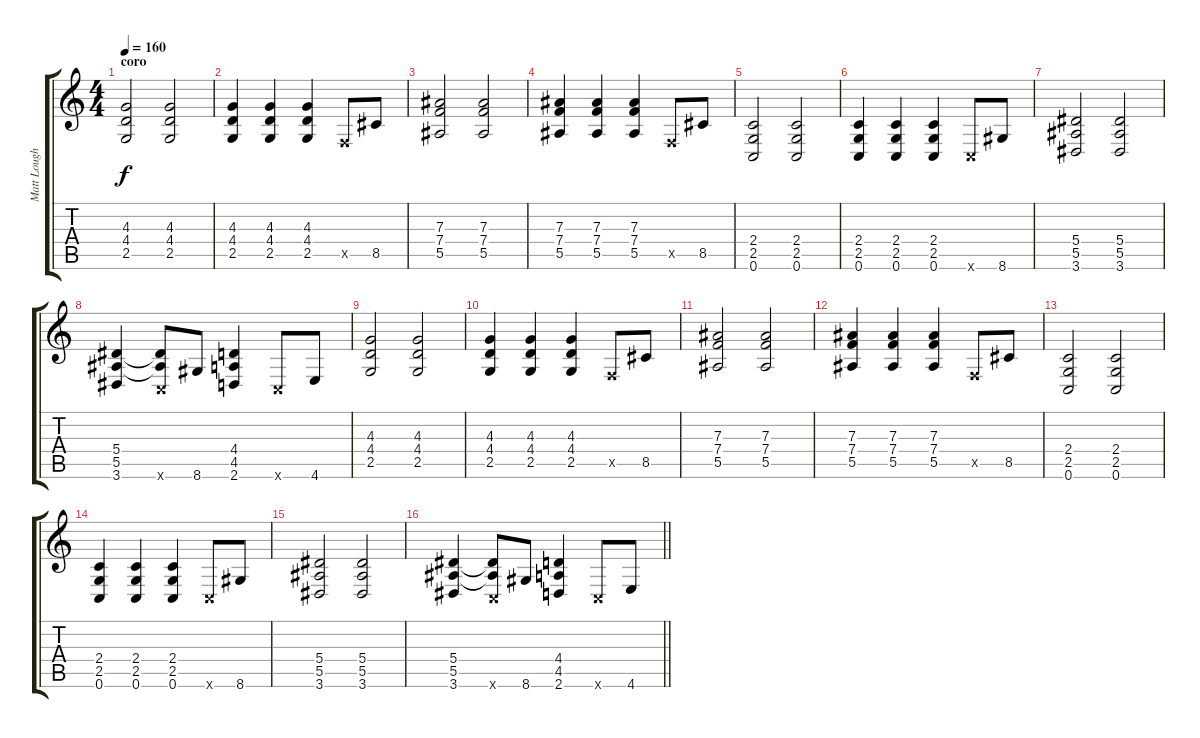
\track ("Matt Loughran" "Matt Lough") {instrument distortionguitar}
\staff {score tabs}
\tuning (C4 G3 Eb3 Bb2 F2 C2) {hide}
\ts (4 4)
\section ("" "coro")
\tempo 160
\clef g2
\ks c
(4.3 4.4 2.5).2{dy f volume 16} (4.3 4.4 2.5).2 |
(4.3 4.4 2.5).4 (4.3 4.4 2.5).4 (4.3 4.4 2.5).4 0.5{x}.8 8.5.8 |
(7.3 7.4 5.5).2 (7.3 7.4 5.5).2 |
(7.3 7.4 5.5).4 (7.3 7.4 5.5).4 (7.3 7.4 5.5).4 0.5{x}.8 8.5.8 |
(2.4 2.5 0.6).2 (2.4 2.5 0.6).2 |
(2.4 2.5 0.6).4 (2.4 2.5 0.6).4 (2.4 2.5 0.6).4 0.6{x}.8 8.6.8 |
(5.4 5.5 3.6).2 (5.4 5.5 3.6).2 |
(5.4 5.5 3.6).4 (5.4{t} 5.5{t} 0.6{x}).8 8.6.8 (4.4 4.5 2.6).4 0.6{x}.8 4.6.8 |
(4.3 4.4 2.5).2{volume 16} (4.3 4.4 2.5).2 |
(4.3 4.4 2.5).4 (4.3 4.4 2.5).4 (4.3 4.4 2.5).4 0.5{x}.8 8.5.8 |
(7.3 7.4 5.5).2 (7.3 7.4 5.5).2 |
(7.3 7.4 5.5).4 (7.3 7.4 5.5).4 (7.3 7.4 5.5).4 0.5{x}.8 8.5.8 |
(2.4 2.5 0.6).2 (2.4 2.5 0.6).2 |
(2.4 2.5 0.6).4 (2.4 2.5 0.6).4 (2.4 2.5 0.6).4 0.6{x}.8 8.6.8 |
(5.4 5.5 3.6).2 (5.4 5.5 3.6).2 |
\barLineRight lightlight
(5.4 5.5 3.6).4 (5.4{t} 5.5{t} 0.6{x}).8 8.6.8 (4.4 4.5 2.6).4 0.6{x}.8 4.6.8
